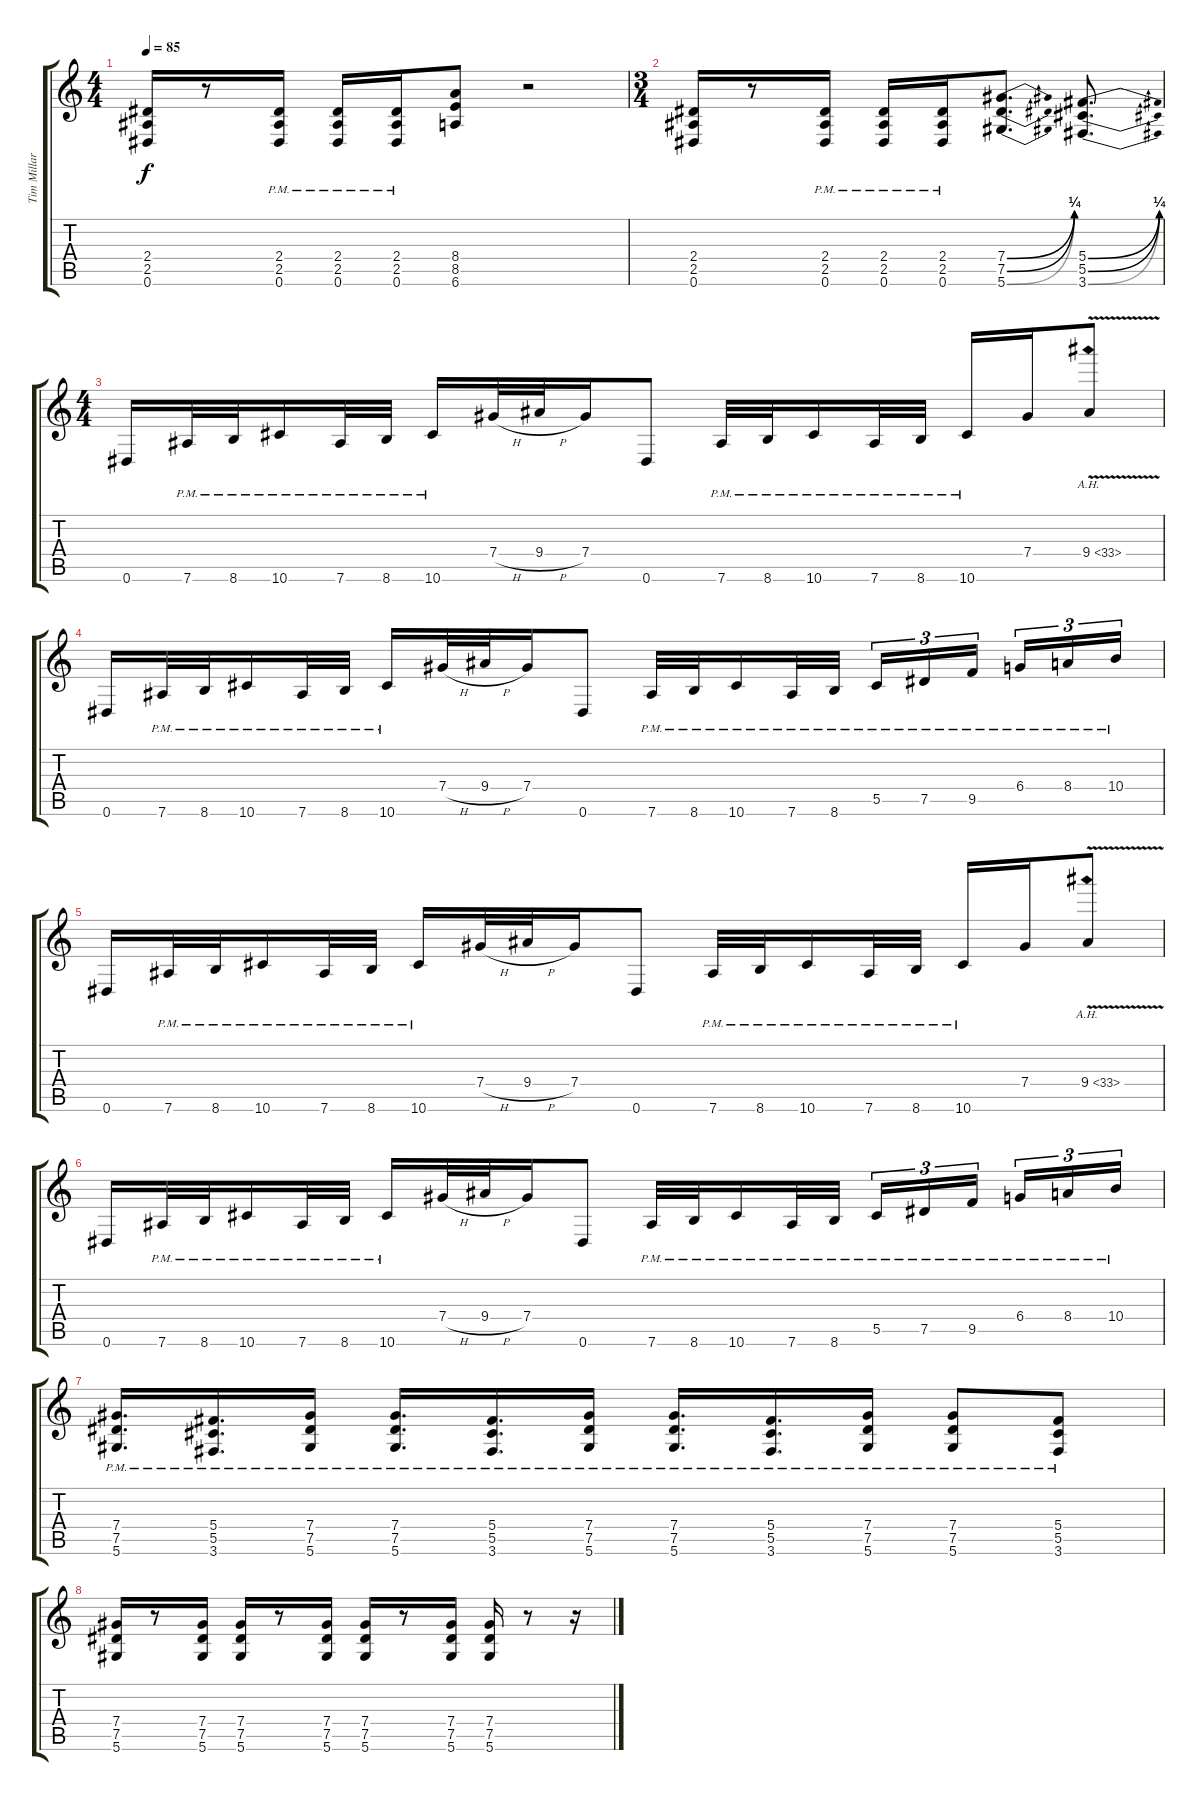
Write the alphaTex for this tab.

\track ("Tim Millar" "Tim Millar") {instrument distortionguitar}
\staff {score tabs}
\tuning (Eb4 Bb3 Gb3 Db3 Ab2 Eb2) {hide}
\ts (4 4)
\tempo 85
\clef g2
\ks c
(2.4 2.5 0.6).16{dy f} r.8 (2.4{pm} 2.5{pm} 0.6{pm}).16 (2.4{pm} 2.5{pm} 0.6{pm}).16 (2.4{pm} 2.5{pm} 0.6{pm}).16 (8.4 8.5 6.6).8 r.2 |
\ts (3 4)
(2.4 2.5 0.6).16 r.8 (2.4{pm} 2.5{pm} 0.6{pm}).16 (2.4{pm} 2.5{pm} 0.6{pm}).16 (2.4{pm} 2.5{pm} 0.6{pm}).16 (7.4{be (bend 0 0 60 1)} 7.5{be (bend 0 0 60 1)} 5.6{be (bend 0 0 60 1)}).8{d} (5.4{be (bend 0 0 60 1)} 5.5{be (bend 0 0 60 1)} 3.6{be (bend 0 0 60 1)}).8{d} |
\ts (4 4)
0.6.16 7.6{pm}.32 8.6{pm}.32 10.6{pm}.16 7.6{pm}.32 8.6{pm}.32 10.6{pm}.16 7.4{h}.32 9.4{h}.32 7.4.16 0.6.8 7.6{pm}.32 8.6{pm}.32 10.6{pm}.16 7.6{pm}.32 8.6{pm}.32 10.6{pm}.16 7.4.16 9.4{ah 24 v}.8 |
0.6.16 7.6{pm}.32 8.6{pm}.32 10.6{pm}.16 7.6{pm}.32 8.6{pm}.32 10.6{pm}.16 7.4{h}.32 9.4{h}.32 7.4.16 0.6.8 7.6{pm}.32 8.6{pm}.32 10.6{pm}.16 7.6{pm}.32 8.6{pm}.32 5.5{pm}.16{tu (3 2)} 7.5{pm}.16{tu (3 2)} 9.5{pm}.16{tu (3 2) beam splitsecondary} 6.4{pm}.16{tu (3 2)} 8.4{pm}.16{tu (3 2)} 10.4{pm}.16{tu (3 2)} |
0.6.16 7.6{pm}.32 8.6{pm}.32 10.6{pm}.16 7.6{pm}.32 8.6{pm}.32 10.6{pm}.16 7.4{h}.32 9.4{h}.32 7.4.16 0.6.8 7.6{pm}.32 8.6{pm}.32 10.6{pm}.16 7.6{pm}.32 8.6{pm}.32 10.6{pm}.16 7.4.16 9.4{ah 24 v}.8 |
0.6.16 7.6{pm}.32 8.6{pm}.32 10.6{pm}.16 7.6{pm}.32 8.6{pm}.32 10.6{pm}.16 7.4{h}.32 9.4{h}.32 7.4.16 0.6.8 7.6{pm}.32 8.6{pm}.32 10.6{pm}.16 7.6{pm}.32 8.6{pm}.32 5.5{pm}.16{tu (3 2)} 7.5{pm}.16{tu (3 2)} 9.5{pm}.16{tu (3 2) beam splitsecondary} 6.4{pm}.16{tu (3 2)} 8.4{pm}.16{tu (3 2)} 10.4{pm}.16{tu (3 2)} |
(7.4{pm} 7.5{pm} 5.6{pm}).16{d} (5.4{pm} 5.5{pm} 3.6{pm}).16{d} (7.4{pm} 7.5{pm} 5.6{pm}).16 (7.4{pm} 7.5{pm} 5.6{pm}).16{d} (5.4{pm} 5.5{pm} 3.6{pm}).16{d} (7.4{pm} 7.5{pm} 5.6{pm}).16 (7.4{pm} 7.5{pm} 5.6{pm}).16{d} (5.4{pm} 5.5{pm} 3.6{pm}).16{d} (7.4{pm} 7.5{pm} 5.6{pm}).16 (7.4{pm} 7.5{pm} 5.6{pm}).8 (5.4{pm} 5.5{pm} 3.6{pm}).8 |
(7.4 7.5 5.6).16 r.8 (7.4 7.5 5.6).16 (7.4 7.5 5.6).16 r.8 (7.4 7.5 5.6).16 (7.4 7.5 5.6).16 r.8 (7.4 7.5 5.6).16 (7.4 7.5 5.6).16 r.8 r.16
